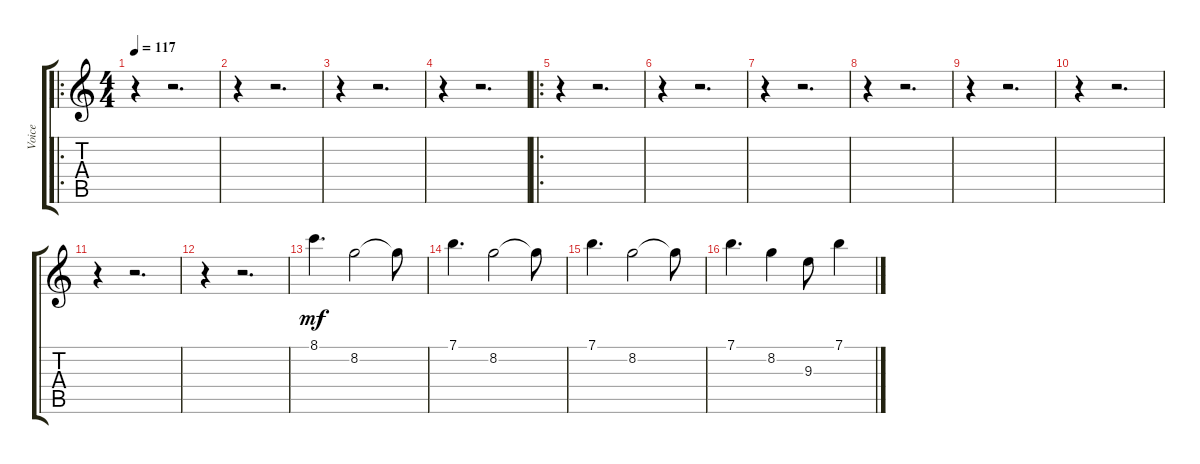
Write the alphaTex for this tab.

\track ("Voice" "Voice") {instrument acousticguitarsteel}
\staff {score tabs}
\tuning (E4 B3 G3 D3 A2 E2) {hide}
\ro
\ts (4 4)
\tempo 117
\clef g2
\ks c
r.4{dy mf instrument acousticguitarsteel} r.2{d} |
r.4 r.2{d} |
r.4 r.2{d} |
r.4 r.2{d} |
\ro
r.4 r.2{d} |
r.4 r.2{d} |
r.4 r.2{d} |
r.4 r.2{d} |
r.4 r.2{d} |
r.4 r.2{d} |
r.4 r.2{d} |
r.4 r.2{d} |
8.1.4{d} 8.2.2 8.2{t}.8 |
7.1.4{d} 8.2.2 8.2{t}.8 |
7.1.4{d} 8.2.2 8.2{t}.8 |
7.1.4{d} 8.2.4 9.3.8 7.1.4
